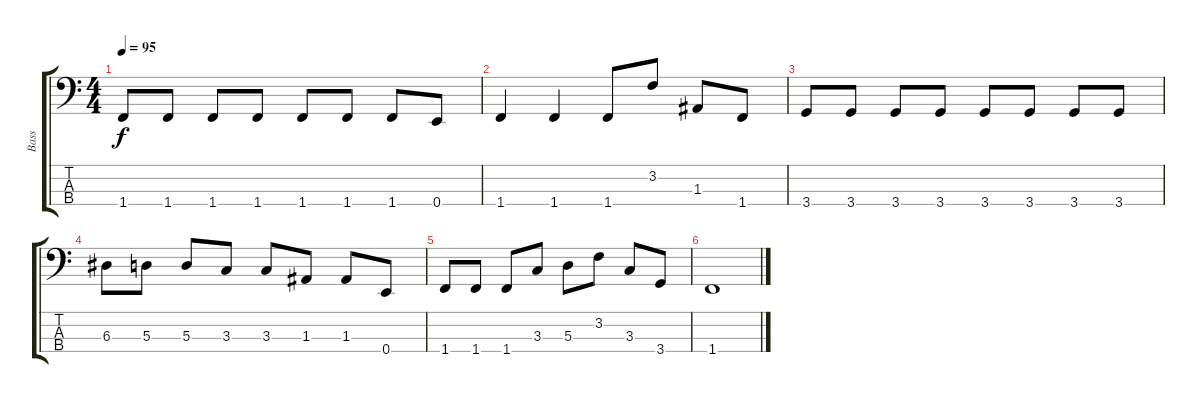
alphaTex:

\track ("Bass" "Bass") {instrument electricbassfinger}
\staff {score tabs}
\tuning (G2 D2 A1 E1) {hide}
\ts (4 4)
\tempo 95
\clef f4
\ks c
1.4.8{dy f} 1.4.8 1.4.8 1.4.8 1.4.8 1.4.8 1.4.8 0.4.8 |
1.4.4 1.4.4 1.4.8 3.2.8 1.3.8 1.4.8 |
3.4.8 3.4.8 3.4.8 3.4.8 3.4.8 3.4.8 3.4.8 3.4.8 |
6.3.8 5.3.8 5.3.8 3.3.8 3.3.8 1.3.8 1.3.8 0.4.8 |
1.4.8 1.4.8 1.4.8 3.3.8 5.3.8 3.2.8 3.3.8 3.4.8 |
1.4.1
